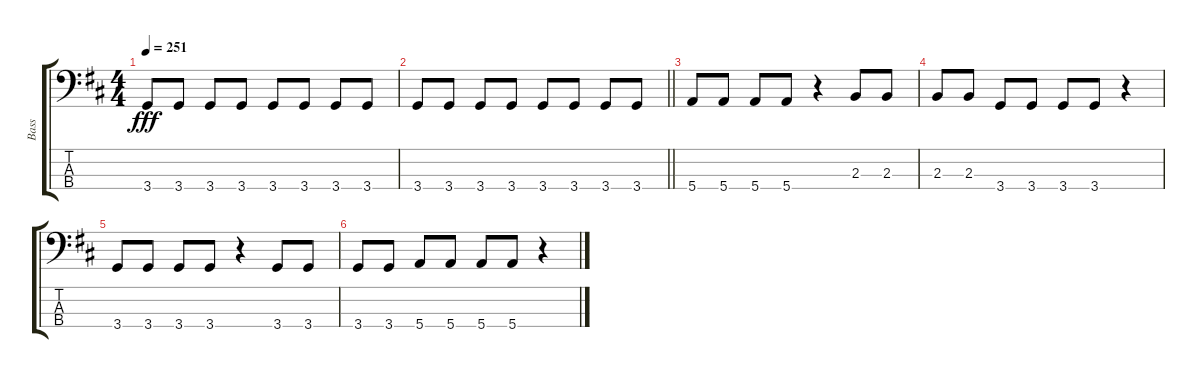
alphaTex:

\track ("Bass" "Bass") {instrument electricbassfinger}
\staff {score tabs}
\tuning (G2 D2 A1 E1) {hide}
\ts (4 4)
\tempo 251
\clef f4
\ks d
3.4.8{dy fff} 3.4.8 3.4.8 3.4.8 3.4.8 3.4.8 3.4.8 3.4.8 |
\barLineRight lightlight
3.4.8 3.4.8 3.4.8 3.4.8 3.4.8 3.4.8 3.4.8 3.4.8 |
5.4.8 5.4.8 5.4.8 5.4.8 r.4 2.3.8 2.3.8 |
2.3.8 2.3.8 3.4.8 3.4.8 3.4.8 3.4.8 r.4 |
3.4.8 3.4.8 3.4.8 3.4.8 r.4 3.4.8 3.4.8 |
3.4.8 3.4.8 5.4.8 5.4.8 5.4.8 5.4.8 r.4
